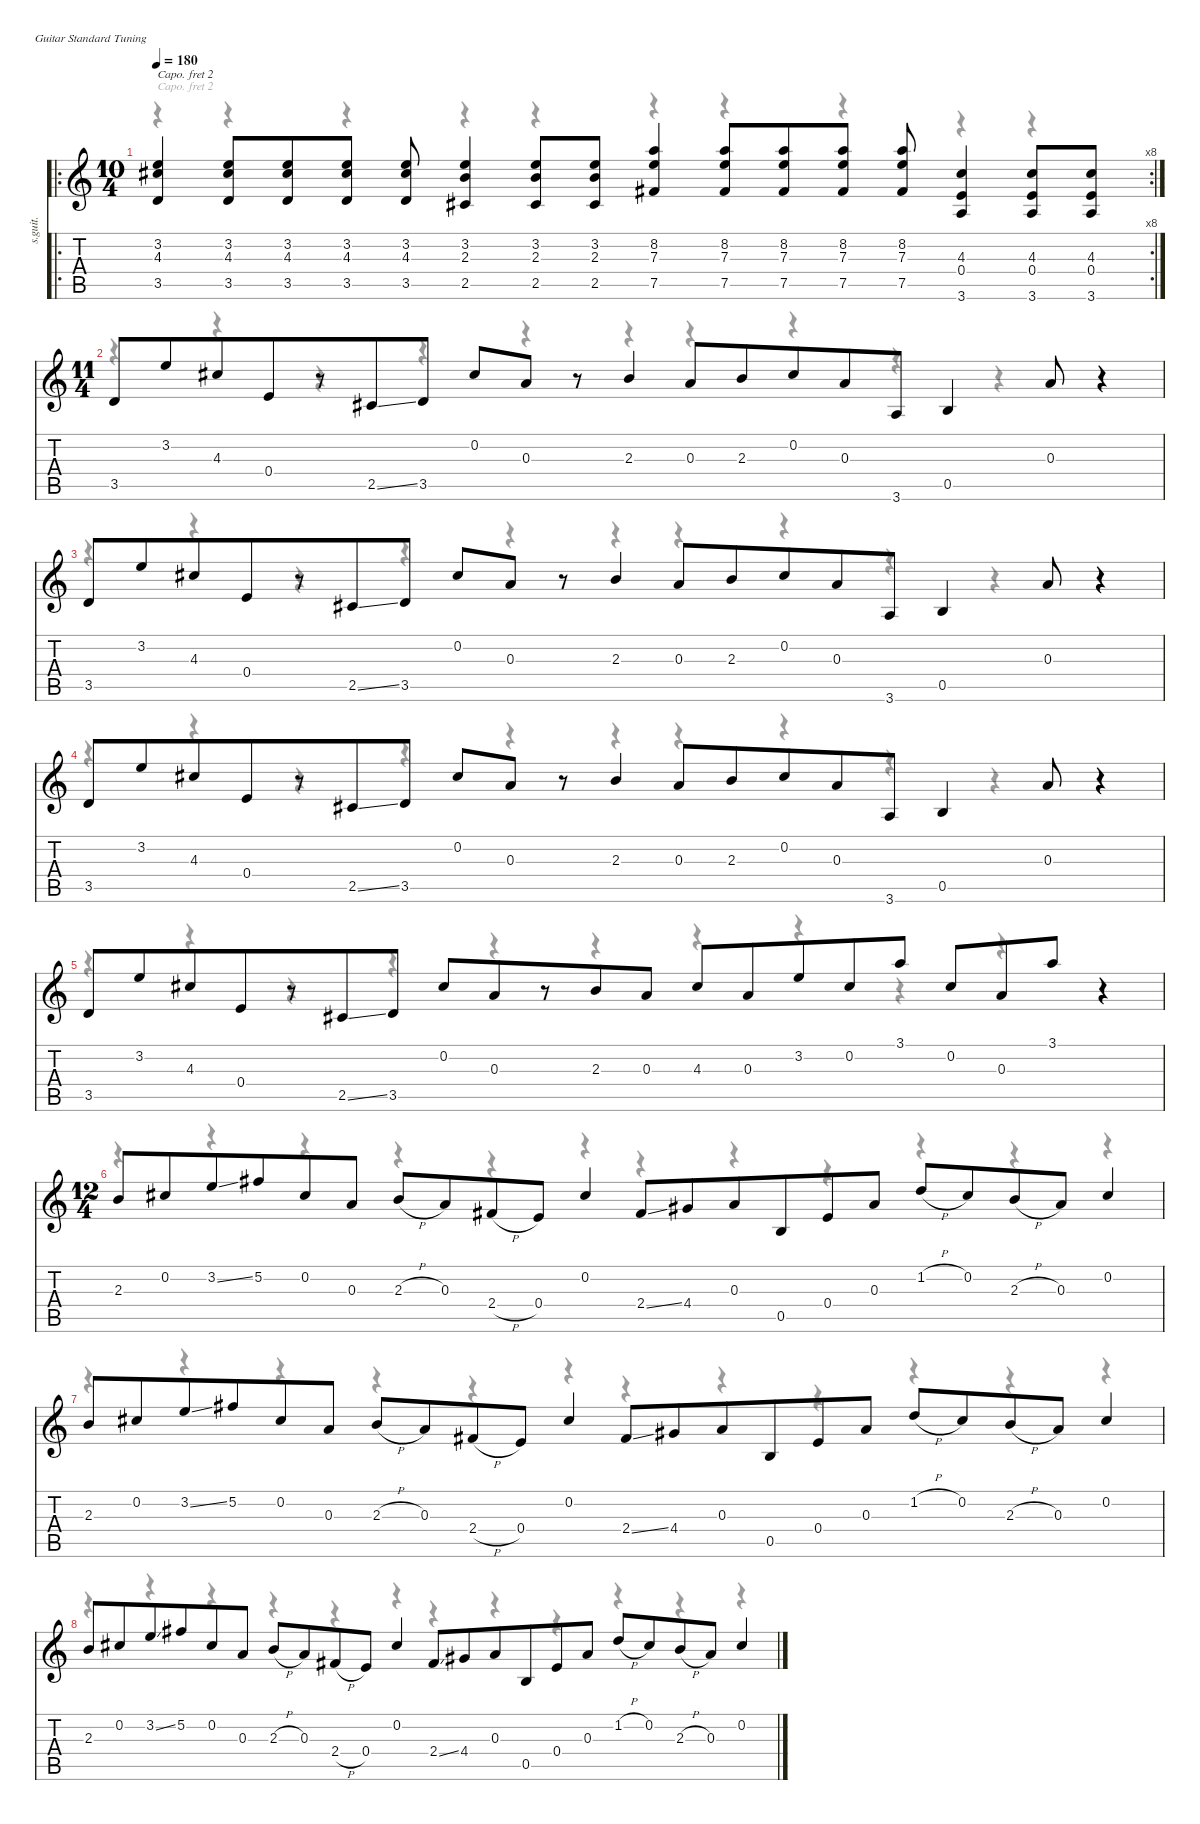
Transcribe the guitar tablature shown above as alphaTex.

\defaultSystemsLayout 4
\hideDynamics
\bracketExtendMode nobrackets
\otherSystemsTrackNameOrientation horizontal
\track ("Track 1" "s.guit.") {instrument acousticguitarsteel}
\staff {score tabs}
\capo 2
\tuning (E4 B3 G3 D3 A2 E2)
\voice
\ro
\rc 8
\ts (10 4)
\beaming (8 5 5 5 5)
\tempo 180
\clef g2
\ks c
(3.2 4.3{acc #} 3.5).4{dy f beam Up} (3.2 4.3{acc #} 3.5).8{beam Up} (3.2 4.3{acc #} 3.5).8{beam Up} (3.2 4.3{acc #} 3.5).8{beam Up} (3.2 4.3{acc #} 3.5).8{beam Up} (3.2 2.3 2.5{acc #}).4{beam Up} (3.2 2.3 2.5{acc #}).8{beam Up} (3.2 2.3 2.5{acc #}).8{beam Up} (8.2 7.3 7.5{acc #}).4{beam Up} (8.2 7.3 7.5{acc #}).8{beam Up} (8.2 7.3 7.5{acc #}).8{beam Up} (8.2 7.3 7.5{acc #}).8{beam Up} (8.2 7.3 7.5{acc #}).8{beam Up} (4.3{acc #} 0.4 3.6).4{beam Up} (4.3{acc #} 0.4 3.6).8{beam Up} (4.3{acc #} 0.4 3.6).8{beam Up} |
\ts (11 4)
\beaming (8 7 5 5 5)
3.5.8{beam Up} 3.2.8{beam Up} 4.3{acc #}.8{beam Up} 0.4.8{beam Up} r.8{beam Up} 2.5{ss acc #}.8{beam Up} 3.5.8{beam Up} 0.2{acc #}.8{beam Up} 0.3.8{beam Up} r.8{beam Up} 2.3.4{beam Up} 0.3.8{beam Up} 2.3.8{beam Up} 0.2{acc #}.8{beam Up} 0.3.8{beam Up} 3.6.8{beam Up} 0.5.4{beam Up} 0.3.8{beam Up} r.4{beam Up} |
3.5.8{beam Up} 3.2.8{beam Up} 4.3{acc #}.8{beam Up} 0.4.8{beam Up} r.8{beam Up} 2.5{ss acc #}.8{beam Up} 3.5.8{beam Up} 0.2{acc #}.8{beam Up} 0.3.8{beam Up} r.8{beam Up} 2.3.4{beam Up} 0.3.8{beam Up} 2.3.8{beam Up} 0.2{acc #}.8{beam Up} 0.3.8{beam Up} 3.6.8{beam Up} 0.5.4{beam Up} 0.3.8{beam Up} r.4{beam Up} |
3.5.8{beam Up} 3.2.8{beam Up} 4.3{acc #}.8{beam Up} 0.4.8{beam Up} r.8{beam Up} 2.5{ss acc #}.8{beam Up} 3.5.8{beam Up} 0.2{acc #}.8{beam Up} 0.3.8{beam Up} r.8{beam Up} 2.3.4{beam Up} 0.3.8{beam Up} 2.3.8{beam Up} 0.2{acc #}.8{beam Up} 0.3.8{beam Up} 3.6.8{beam Up} 0.5.4{beam Up} 0.3.8{beam Up} r.4{beam Up} |
3.5.8{beam Up} 3.2.8{beam Up} 4.3{acc #}.8{beam Up} 0.4.8{beam Up} r.8{beam Up} 2.5{ss acc #}.8{beam Up} 3.5.8{beam Up} 0.2{acc #}.8{beam Up} 0.3.8{beam Up} r.8{beam Up} 2.3.8{beam Up} 0.3.8{beam Up} 4.3{acc #}.8{beam Up} 0.3.8{beam Up} 3.2.8{beam Up} 0.2{acc #}.8{beam Up} 3.1.8{beam Up} 0.2{acc #}.8{beam Up} 0.3.8{beam Up} 3.1.8{beam Up} r.4{beam Up} |
\ts (12 4)
\beaming (8 6 6 6 6)
2.3.8{beam Up} 0.2{acc #}.8{beam Up} 3.2{ss}.8{beam Up} 5.2{acc #}.8{beam Up} 0.2{acc #}.8{beam Up} 0.3.8{beam Up} 2.3{h}.8{beam Up} 0.3.8{beam Up} 2.4{h acc #}.8{beam Up} 0.4.8{beam Up} 0.2{acc #}.4{beam Up} 2.4{ss acc #}.8{beam Up} 4.4{acc #}.8{beam Up} 0.3.8{beam Up} 0.5.8{beam Up} 0.4.8{beam Up} 0.3.8{beam Up} 1.2{h}.8{beam Up} 0.2{acc #}.8{beam Up} 2.3{h}.8{beam Up} 0.3.8{beam Up} 0.2{acc #}.4{beam Up} |
2.3.8{beam Up} 0.2{acc #}.8{beam Up} 3.2{ss}.8{beam Up} 5.2{acc #}.8{beam Up} 0.2{acc #}.8{beam Up} 0.3.8{beam Up} 2.3{h}.8{beam Up} 0.3.8{beam Up} 2.4{h acc #}.8{beam Up} 0.4.8{beam Up} 0.2{acc #}.4{beam Up} 2.4{ss acc #}.8{beam Up} 4.4{acc #}.8{beam Up} 0.3.8{beam Up} 0.5.8{beam Up} 0.4.8{beam Up} 0.3.8{beam Up} 1.2{h}.8{beam Up} 0.2{acc #}.8{beam Up} 2.3{h}.8{beam Up} 0.3.8{beam Up} 0.2{acc #}.4{beam Up} |
2.3.8{beam Up} 0.2{acc #}.8{beam Up} 3.2{ss}.8{beam Up} 5.2{acc #}.8{beam Up} 0.2{acc #}.8{beam Up} 0.3.8{beam Up} 2.3{h}.8{beam Up} 0.3.8{beam Up} 2.4{h acc #}.8{beam Up} 0.4.8{beam Up} 0.2{acc #}.4{beam Up} 2.4{ss acc #}.8{beam Up} 4.4{acc #}.8{beam Up} 0.3.8{beam Up} 0.5.8{beam Up} 0.4.8{beam Up} 0.3.8{beam Up} 1.2{h}.8{beam Up} 0.2{acc #}.8{beam Up} 2.3{h}.8{beam Up} 0.3.8{beam Up} 0.2{acc #}.4{beam Up}
\voice
\clef g2
\ottava regular
\simile none
\ks c
r.4{dy mf beam Down} r.4{beam Down} r.4{beam Down} r.4{beam Down} r.4{beam Down} r.4{beam Down} r.4{beam Down} r.4{beam Down} r.4{beam Down} r.4{beam Down} |
r.4{beam Down} r.4{beam Down} r.4{beam Down} r.4{beam Down} r.4{beam Down} r.4{beam Down} r.4{beam Down} r.4{beam Down} r.4{beam Down} r.4{beam Down} r.4{beam Down} |
r.4{beam Down} r.4{beam Down} r.4{beam Down} r.4{beam Down} r.4{beam Down} r.4{beam Down} r.4{beam Down} r.4{beam Down} r.4{beam Down} r.4{beam Down} r.4{beam Down} |
r.4{beam Down} r.4{beam Down} r.4{beam Down} r.4{beam Down} r.4{beam Down} r.4{beam Down} r.4{beam Down} r.4{beam Down} r.4{beam Down} r.4{beam Down} r.4{beam Down} |
r.4{beam Down} r.4{beam Down} r.4{beam Down} r.4{beam Down} r.4{beam Down} r.4{beam Down} r.4{beam Down} r.4{beam Down} r.4{beam Down} r.4{beam Down} r.4{beam Down} |
r.4{beam Down} r.4{beam Down} r.4{beam Down} r.4{beam Down} r.4{beam Down} r.4{beam Down} r.4{beam Down} r.4{beam Down} r.4{beam Down} r.4{beam Down} r.4{beam Down} r.4{beam Down} |
r.4{beam Down} r.4{beam Down} r.4{beam Down} r.4{beam Down} r.4{beam Down} r.4{beam Down} r.4{beam Down} r.4{beam Down} r.4{beam Down} r.4{beam Down} r.4{beam Down} r.4{beam Down} |
r.4{beam Down} r.4{beam Down} r.4{beam Down} r.4{beam Down} r.4{beam Down} r.4{beam Down} r.4{beam Down} r.4{beam Down} r.4{beam Down} r.4{beam Down} r.4{beam Down} r.4{beam Down}
